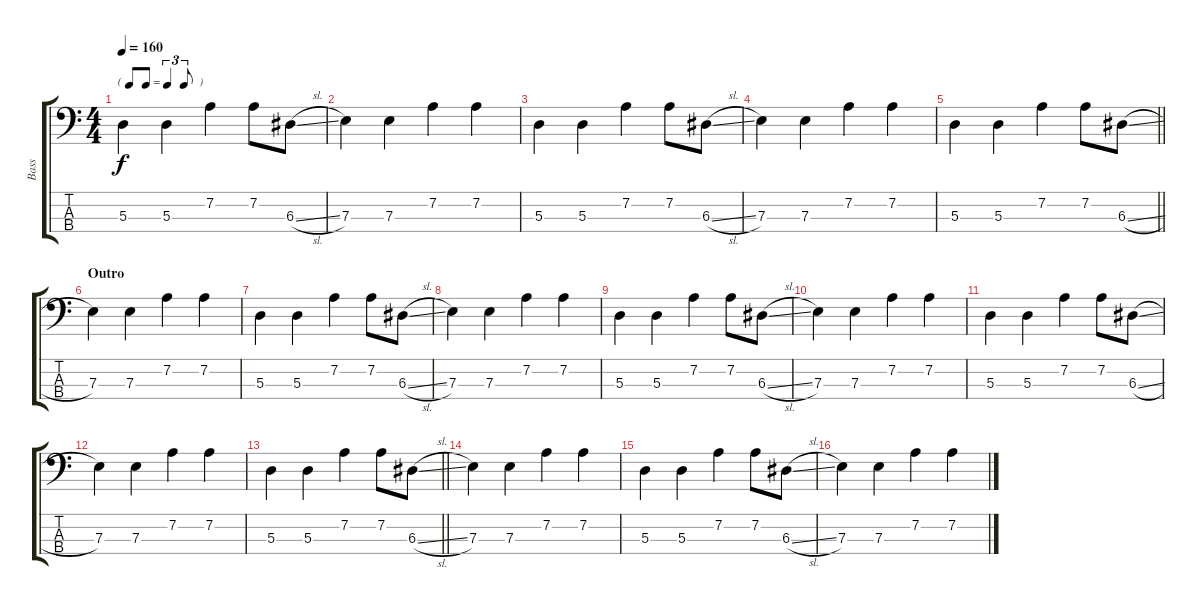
\track ("Bass" "Bass") {instrument electricbasspick}
\staff {score tabs}
\tuning (G2 D2 A1 E1) {hide}
\ts (4 4)
\tf triplet8th
\tempo 160
\clef f4
\ks c
5.3.4{dy f} 5.3.4 7.2.4 7.2.8 6.3{sl}.8 |
7.3.4 7.3.4 7.2.4 7.2.4 |
5.3.4 5.3.4 7.2.4 7.2.8 6.3{sl}.8 |
7.3.4 7.3.4 7.2.4 7.2.4 |
\barLineRight lightlight
5.3.4 5.3.4 7.2.4 7.2.8 6.3{sl}.8 |
\section ("" "Outro")
7.3.4 7.3.4 7.2.4 7.2.4 |
5.3.4 5.3.4 7.2.4 7.2.8 6.3{sl}.8 |
7.3.4 7.3.4 7.2.4 7.2.4 |
5.3.4 5.3.4 7.2.4 7.2.8 6.3{sl}.8 |
7.3.4 7.3.4 7.2.4 7.2.4 |
5.3.4 5.3.4 7.2.4 7.2.8 6.3{sl}.8 |
7.3.4 7.3.4 7.2.4 7.2.4 |
\barLineRight lightlight
5.3.4 5.3.4 7.2.4 7.2.8 6.3{sl}.8 |
7.3.4 7.3.4 7.2.4 7.2.4 |
5.3.4 5.3.4 7.2.4 7.2.8 6.3{sl}.8 |
7.3.4 7.3.4 7.2.4 7.2.4
